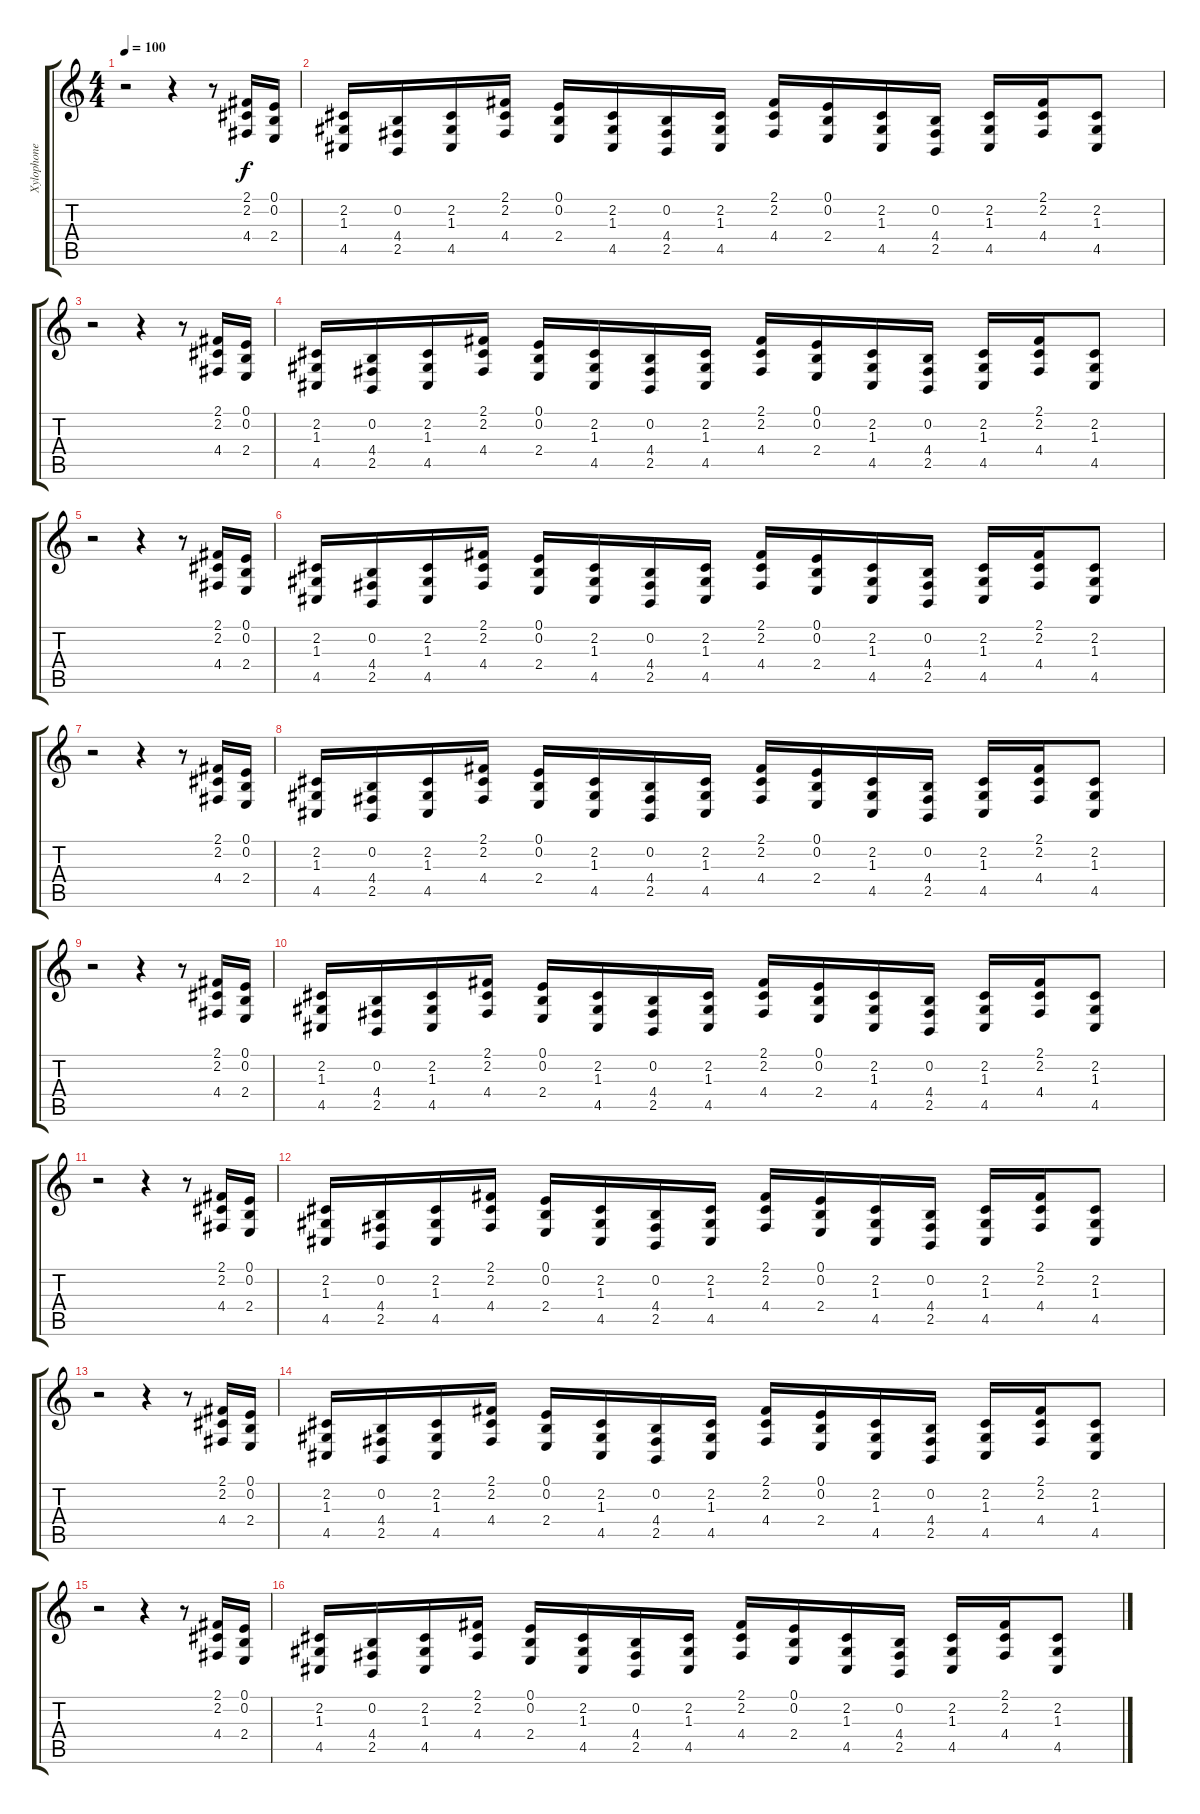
\track ("Xylophone" "Xylophone") {instrument xylophone}
\staff {score tabs}
\tuning (E4 B3 G3 D3 A2 E2) {hide}
\ts (4 4)
\tempo 100
\clef g2
\ks c
r.2{dy f} r.4 r.8 (2.1 2.2 4.4).16 (0.1 0.2 2.4).16 |
(2.2 1.3 4.5).16 (0.2 4.4 2.5).16 (2.2 1.3 4.5).16 (2.1 2.2 4.4).16 (0.1 0.2 2.4).16 (2.2 1.3 4.5).16 (0.2 4.4 2.5).16 (2.2 1.3 4.5).16 (2.1 2.2 4.4).16 (0.1 0.2 2.4).16 (2.2 1.3 4.5).16 (0.2 4.4 2.5).16 (2.2 1.3 4.5).16 (2.1 2.2 4.4).16 (2.2 1.3 4.5).8 |
r.2 r.4 r.8 (2.1 2.2 4.4).16 (0.1 0.2 2.4).16 |
(2.2 1.3 4.5).16 (0.2 4.4 2.5).16 (2.2 1.3 4.5).16 (2.1 2.2 4.4).16 (0.1 0.2 2.4).16 (2.2 1.3 4.5).16 (0.2 4.4 2.5).16 (2.2 1.3 4.5).16 (2.1 2.2 4.4).16 (0.1 0.2 2.4).16 (2.2 1.3 4.5).16 (0.2 4.4 2.5).16 (2.2 1.3 4.5).16 (2.1 2.2 4.4).16 (2.2 1.3 4.5).8 |
r.2 r.4 r.8 (2.1 2.2 4.4).16 (0.1 0.2 2.4).16 |
(2.2 1.3 4.5).16 (0.2 4.4 2.5).16 (2.2 1.3 4.5).16 (2.1 2.2 4.4).16 (0.1 0.2 2.4).16 (2.2 1.3 4.5).16 (0.2 4.4 2.5).16 (2.2 1.3 4.5).16 (2.1 2.2 4.4).16 (0.1 0.2 2.4).16 (2.2 1.3 4.5).16 (0.2 4.4 2.5).16 (2.2 1.3 4.5).16 (2.1 2.2 4.4).16 (2.2 1.3 4.5).8 |
r.2 r.4 r.8 (2.1 2.2 4.4).16 (0.1 0.2 2.4).16 |
(2.2 1.3 4.5).16 (0.2 4.4 2.5).16 (2.2 1.3 4.5).16 (2.1 2.2 4.4).16 (0.1 0.2 2.4).16 (2.2 1.3 4.5).16 (0.2 4.4 2.5).16 (2.2 1.3 4.5).16 (2.1 2.2 4.4).16 (0.1 0.2 2.4).16 (2.2 1.3 4.5).16 (0.2 4.4 2.5).16 (2.2 1.3 4.5).16 (2.1 2.2 4.4).16 (2.2 1.3 4.5).8 |
r.2 r.4 r.8 (2.1 2.2 4.4).16 (0.1 0.2 2.4).16 |
(2.2 1.3 4.5).16 (0.2 4.4 2.5).16 (2.2 1.3 4.5).16 (2.1 2.2 4.4).16 (0.1 0.2 2.4).16 (2.2 1.3 4.5).16 (0.2 4.4 2.5).16 (2.2 1.3 4.5).16 (2.1 2.2 4.4).16 (0.1 0.2 2.4).16 (2.2 1.3 4.5).16 (0.2 4.4 2.5).16 (2.2 1.3 4.5).16 (2.1 2.2 4.4).16 (2.2 1.3 4.5).8 |
r.2 r.4 r.8 (2.1 2.2 4.4).16 (0.1 0.2 2.4).16 |
(2.2 1.3 4.5).16 (0.2 4.4 2.5).16 (2.2 1.3 4.5).16 (2.1 2.2 4.4).16 (0.1 0.2 2.4).16 (2.2 1.3 4.5).16 (0.2 4.4 2.5).16 (2.2 1.3 4.5).16 (2.1 2.2 4.4).16 (0.1 0.2 2.4).16 (2.2 1.3 4.5).16 (0.2 4.4 2.5).16 (2.2 1.3 4.5).16 (2.1 2.2 4.4).16 (2.2 1.3 4.5).8 |
r.2{volume 10} r.4 r.8 (2.1 2.2 4.4).16 (0.1 0.2 2.4).16 |
(2.2 1.3 4.5).16 (0.2 4.4 2.5).16 (2.2 1.3 4.5).16 (2.1 2.2 4.4).16 (0.1 0.2 2.4).16 (2.2 1.3 4.5).16 (0.2 4.4 2.5).16 (2.2 1.3 4.5).16 (2.1 2.2 4.4).16 (0.1 0.2 2.4).16 (2.2 1.3 4.5).16 (0.2 4.4 2.5).16 (2.2 1.3 4.5).16 (2.1 2.2 4.4).16 (2.2 1.3 4.5).8 |
r.2{volume 4} r.4 r.8 (2.1 2.2 4.4).16 (0.1 0.2 2.4).16 |
(2.2 1.3 4.5).16 (0.2 4.4 2.5).16 (2.2 1.3 4.5).16 (2.1 2.2 4.4).16 (0.1 0.2 2.4).16 (2.2 1.3 4.5).16 (0.2 4.4 2.5).16 (2.2 1.3 4.5).16 (2.1 2.2 4.4).16 (0.1 0.2 2.4).16 (2.2 1.3 4.5).16 (0.2 4.4 2.5).16 (2.2 1.3 4.5).16 (2.1 2.2 4.4).16 (2.2 1.3 4.5).8
